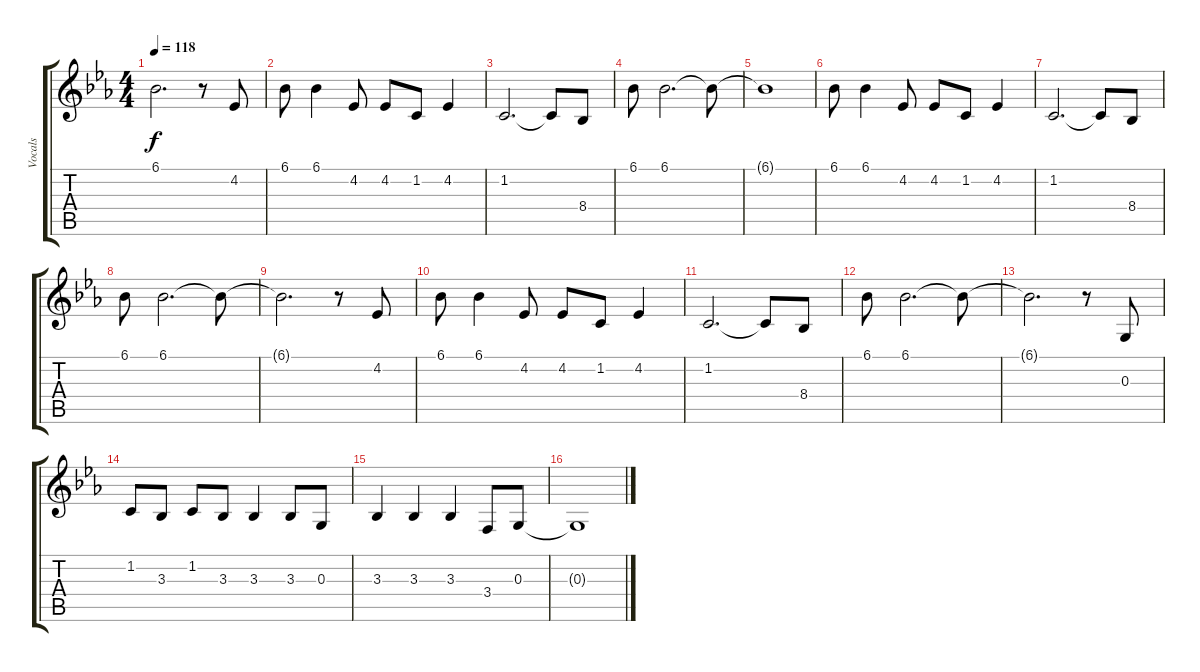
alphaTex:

\track ("Vocals" "Vocals") {instrument violin}
\staff {score tabs}
\tuning (E4 B3 G3 D3 A2 E2) {hide}
\ts (4 4)
\tempo 118
\clef g2
\ks eb
6.1{t}.2{d dy f} r.8 4.2.8 |
6.1.8 6.1.4 4.2.8 4.2.8 1.2.8 4.2.4 |
1.2.2{d} 1.2{t}.8 8.4.8 |
6.1.8 6.1.2{d} 6.1{t}.8 |
6.1{t}.1 |
6.1.8 6.1.4 4.2.8 4.2.8 1.2.8 4.2.4 |
1.2.2{d} 1.2{t}.8 8.4.8 |
6.1.8 6.1.2{d} 6.1{t}.8 |
6.1{t}.2{d} r.8 4.2.8 |
6.1.8 6.1.4 4.2.8 4.2.8 1.2.8 4.2.4 |
1.2.2{d} 1.2{t}.8 8.4.8 |
6.1.8 6.1.2{d} 6.1{t}.8 |
6.1{t}.2{d} r.8 0.3.8 |
1.2.8 3.3.8 1.2.8 3.3.8 3.3.4 3.3.8 0.3.8 |
3.3.4 3.3.4 3.3.4 3.4.8 0.3.8 |
0.3{t}.1
